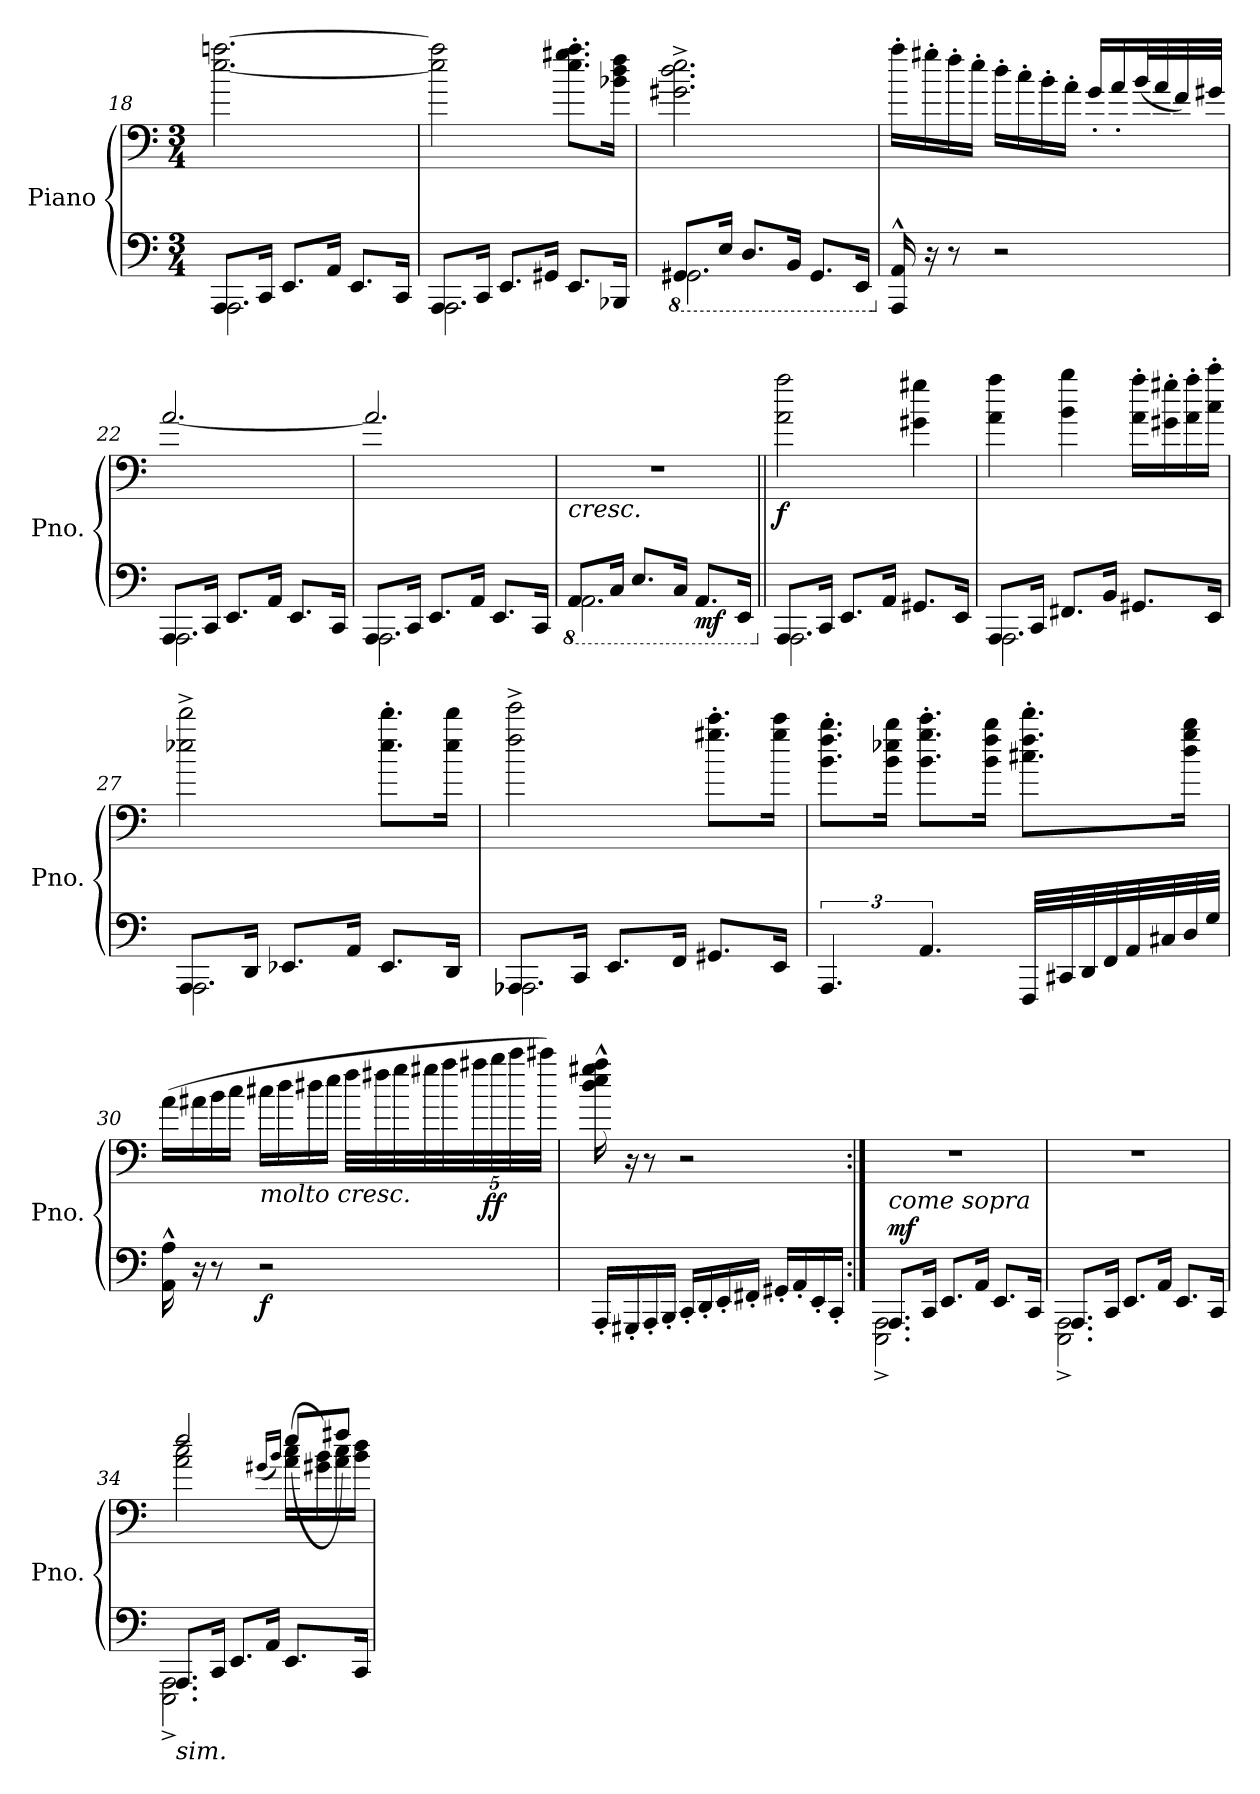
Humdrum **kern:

**kern	**kern	**dynam
*part1	*part1	*part1
*staff2	*staff1	*staff1/2
*I"Piano	*	*
*I'Pno.	*	*
*clefF4	*clefF4	*
*k[]	*k[]	*
*M3/4	*M3/4	*
=18	=18	=18
*^	*	*
8.AAA/L	2.AAA\	[2.ee\ [2.aan\	.
16CC/Jk	.	.	.
8.EE/L	.	.	.
16AA/Jk	.	.	.
8.EE/L	.	.	.
16CC/Jk	.	.	.
=19	=19	=19	=19
8.AAA/L	2.AAA\	2ee\] 2aa\]	.
16CC/Jk	.	.	.
8.EE/L	.	.	.
16GG#X/Jk	.	.	.
8.EE/L	.	8.ee\' 8.gg#X\' 8.aa\'L	.
16BBB-X/Jk	.	16b-X\ 16dd\ 16ff\Jk	.
=20	=20	=20	=20
*8ba	*	*	*
8.GGG#X/L	2.GGG#\	2.g#X\^ 2.dd\^ 2.ee\^	.
16EE/Jk	.	.	.
8.DD/L	.	.	.
16BBB/Jk	.	.	.
8.GGG#/L	.	.	.
16EEE/Jk	.	.	.
*v	*v	*	*
=21	=21	=21
*X8ba	*	*
16AAA/^^ 16AA/^^	16aa'\LL	.
16r	16gg#X'\	.
8r	16ff'\	.
.	16ee'\JJ	.
2r	16dd'\LL	.
.	16cc'\	.
.	16b'\	.
.	16a'\JJ	.
.	16g'/LL	.
.	16a'/	.
.	(32b/L	.
.	32a/	.
.	32f/)	.
.	32g#X/JJJ	.
!!LO:LB:g=z
=22	=22	=22
*^	*	*
8.AAA/L	2.AAA\	[2.a/	.
16CC/Jk	.	.	.
8.EE/L	.	.	.
16AA/Jk	.	.	.
8.EE/L	.	.	.
16CC/Jk	.	.	.
=23	=23	=23	=23
8.AAA/L	2.AAA\	2.a/]	.
16CC/Jk	.	.	.
8.EE/L	.	.	.
16AA/Jk	.	.	.
8.EE/L	.	.	.
16CC/Jk	.	.	.
=24	=24	=24	=24
*8ba	*	*	*
!	!	!	!LO:HP:b
8.AAA/L	2.AAA\	2.r	<
16CC/Jk	.	.	.
8.EE/L	.	.	.
16CC/Jk	.	.	.
!	!	!	!LO:DY:b=2
8.AAA/L	.	.	mf
16EEE/Jk	.	.	.
*v	*v	*	*
.	.	[
=25||	=25||	=25||
*X8ba	*	*
*^	*	*
!	!	!	!LO:DY:b
8.AAA/L	2.AAA\	2a\ 2aa\	f
16CC/Jk	.	.	.
8.EE/L	.	.	.
16AA/Jk	.	.	.
8.GG#X/L	.	4g#X\ 4gg#X\	.
16EE/Jk	.	.	.
=26	=26	=26	=26
8.AAA/L	2.AAA\	4a\ 4aa\	.
16CC/Jk	.	.	.
8.FF#X/L	.	4b\ 4bb\	.
16BB/Jk	.	.	.
8.GG#X/L	.	16a\' 16aa\'LL	.
.	.	16g#X\' 16gg#X\'	.
.	.	16a\' 16aa\'	.
16EE/Jk	.	16cc\' 16ccc\'JJ	.
=27	=27	=27	=27
8.AAA/L	2.AAA\	2ee-X\^ 2ddd\^	.
16DD/Jk	.	.	.
8.EE-X/L	.	.	.
16AA/Jk	.	.	.
8.EE-/L	.	8.ee-\' 8.ddd\'L	.
16DD/Jk	.	16ee-\ 16ddd\Jk	.
!!LO:LB:g=z
=28	=28	=28	=28
8.AAA-X/L	2.AAA-\	2ff\^ 2eee\^	.
16CC/Jk	.	.	.
8.EE/L	.	.	.
16FF/Jk	.	.	.
8.GG#X/L	.	8.gg#X\' 8.ccc\'L	.
16EE/Jk	.	16gg#\ 16ccc\Jk	.
*v	*v	*	*
=29	=29	=29
6.AAA/	8.b\' 8.ff\' 8.bb\'L	.
.	16b\ 16ee-X\ 16bb\Jk	.
6.AA/	8.b\' 8.gg\' 8.ccc\'L	.
.	16b\ 16ff\ 16bb\Jk	.
32FFF/LLL	8.cc#X\' 8.ff\' 8.ddd\'L	.
32CC#X/	.	.
32DD/	.	.
32FF/	.	.
32AA/	.	.
32C#X/	.	.
32D/	16dd\ 16gg\ 16bb\Jk	.
32G/JJJ	.	.
=30	=30	=30
16AA\^^ 16A\^^	(16a\LL	.
16r	16a#X\	.
8r	16b\	.
.	16cc\JJ	.
!	!LO:TX:b:i:t=molto cresc.	!
!	!	!LO:DY:b=2
2r	16cc#X\LL	f
.	16dd\	.
.	16dd#X\	.
.	16ee\JJ	.
.	32ff\LLL	.
.	32ff#X\	.
.	32gg\	.
.	32gg#X\	.
*	*Xbrackettup	*
.	40aa\	.
.	40aa#X\	.
!	!	!LO:DY:b
.	40bb\	ff
.	40ccc\	.
.	40ccc#X\JJJ)	.
!!LO:PB:g=z
=31	=31	=31
*	*8va	*
!	!	!LO:DY:b=2
!	!	!LO:DY:n=1:b
16AAA'/LL	16ddd\^^ 16eee\^^ 16ggg#X\^^ 16aaa\^^	fff sffz
16GGG#X'/	16r	.
16AAA'/	8r	.
16BBB'/JJ	.	.
16CC'/LL	2r	.
16DD'/	.	.
16EE'/	.	.
16FF#X'/JJ	.	.
16GG#X'/LL	.	.
16AA'/	.	.
16EE'/	.	.
16CC'/JJ	.	.
=32:|!	=32:|!	=32:|!
*^	*	*
*	*	*X8va	*
!LO:TX:a:i:t=come sopra	!	!	!
!	!	!	!LO:DY:a=2
8.AAA/L	2.EEE\^ 2.AAA\^	2.r	mf
16CC/Jk	.	.	.
8.EE/L	.	.	.
16AA/Jk	.	.	.
8.EE/L	.	.	.
16CC/Jk	.	.	.
=33	=33	=33	=33
8.AAA/L	2.EEE\^ 2.AAA\^	2.r	.
16CC/Jk	.	.	.
8.EE/L	.	.	.
16AA/Jk	.	.	.
8.EE/L	.	.	.
16CC/Jk	.	.	.
=34	=34	=34	=34
*	*	*^	*
!LO:TX:b:i:t=sim.	!	!	!	!
8.AAA/L	2.EEE\^ 2.AAA\^	2a\~ 2cc\~	2ee/	.
16CC/Jk	.	.	.	.
8.EE/L	.	.	.	.
16AA/Jk	.	.	.	.
.	.	(16qg#X/LL	.	.
.	.	16qb/JJ)	.	.
8.EE/L	.	(16a\ 16cc\LL	(8ee/L	.
.	.	16g#\ 16b\)	.	.
.	.	16a\ 16cc\	8ff#X/J)	.
16CC/Jk	.	16b\ 16dd\JJ	.	.
*v	*v	*	*	*
*	*v	*v	*
=	=	=
*-	*-	*-
